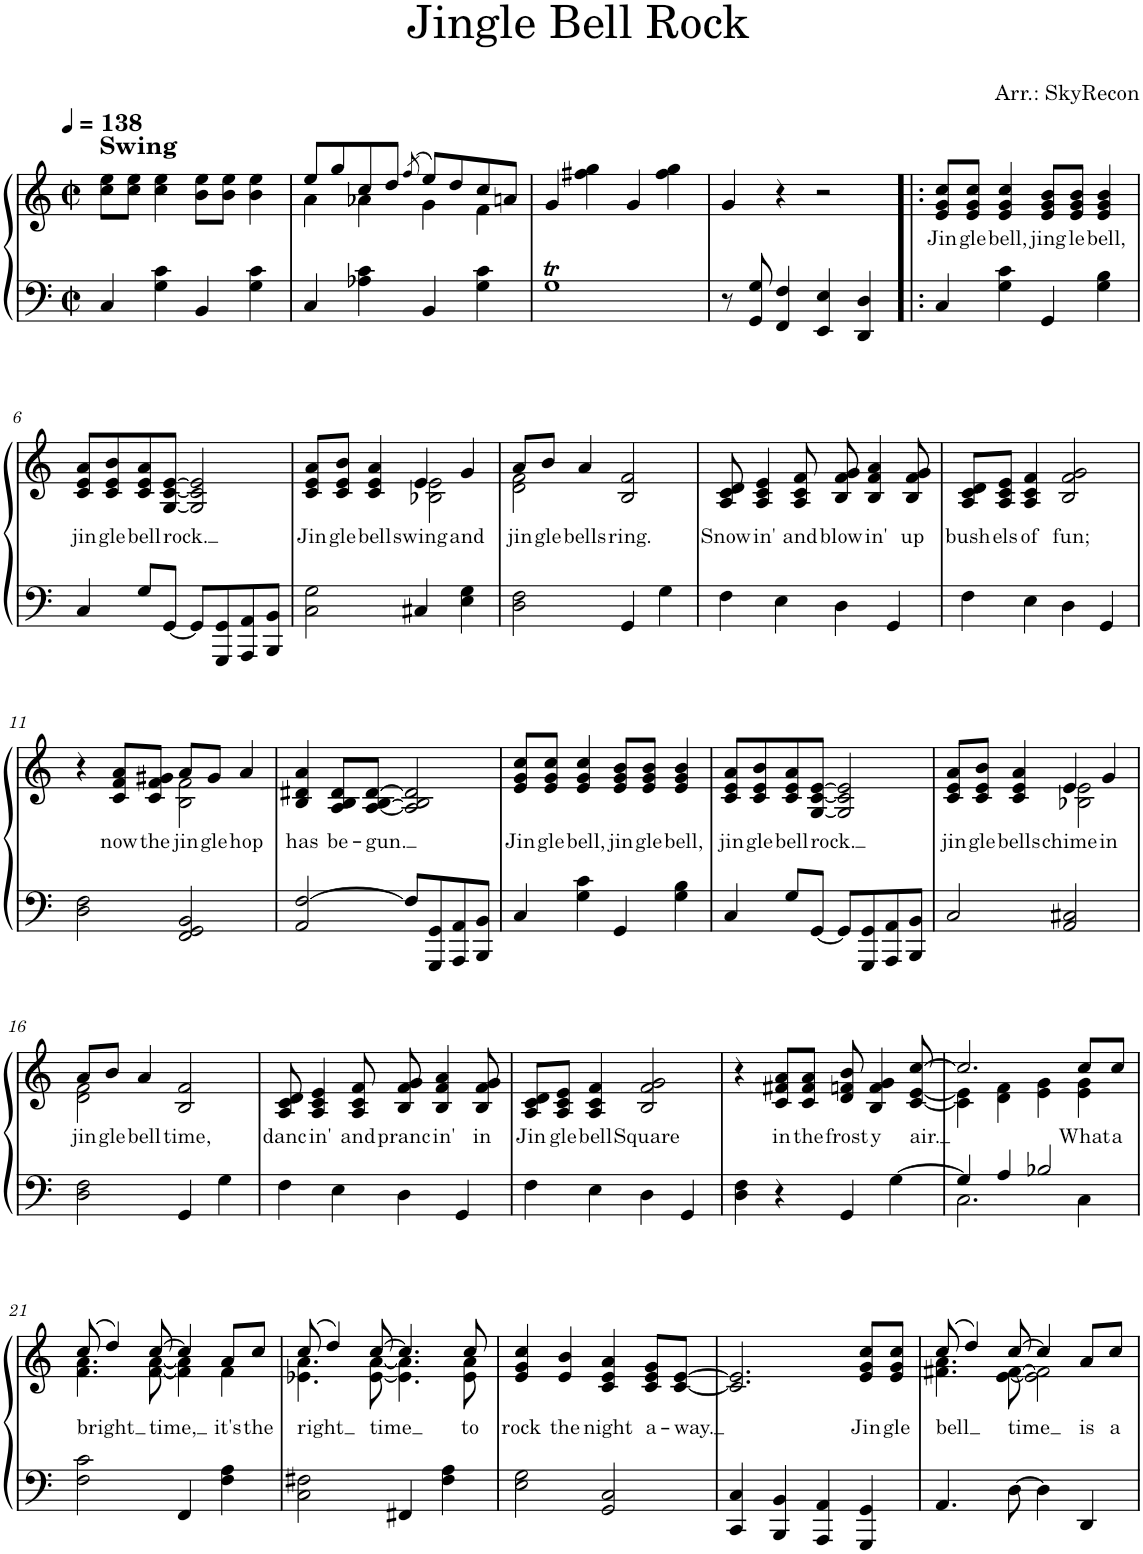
**kern	**kern	**text
*part1	*part1	*part1
*staff2	*staff1	*staff1
*I"Piano	*	*
*I'Pno.	*	*
*clefF4	*clefG2	*
*k[]	*k[]	*
*M2/2	*M2/2	*
*met(c|)	*met(c|)	*
*MM138	*MM138	*
=1	=1	=1
!	!LO:TX:a:B:t=Swing	!
4C/	8cc\ 8ee\L	.
.	8cc\ 8ee\J	.
4G\ 4c\	4cc\ 4ee\	.
4BB/	8b\ 8ee\L	.
.	8b\ 8ee\J	.
4G\ 4c\	4b\ 4ee\	.
=2	=2	=2
*	*^	*
4C/	8ee/L	4a\	.
.	8gg/	.	.
4A-X\ 4c\	8cc/	4a-X\	.
.	8dd/J	.	.
.	(8qff/	.	.
4BB/	8ee/L)	4g\	.
.	8dd/	.	.
4G\ 4c\	8cc/	4f\	.
.	8an/J	.	.
*	*v	*v	*
=3	=3	=3
1GT	4g/	.
.	4ff#X\ 4gg\	.
.	4g/	.
.	4ff#\ 4gg\	.
=4	=4	=4
8r	4g/	.
8GG/ 8G/	.	.
4FF/ 4F/	4r	.
4EE/ 4E/	2r	.
4DD/ 4D/	.	.
=5!|:	=5!|:	=5!|:
!	!	!LO:LY:b
4C/	8e/ 8g/ 8cc/L	Jin-
!	!	!LO:LY:b
.	8e/ 8g/ 8cc/J	-gle
!	!	!LO:LY:b
4G\ 4c\	4e/ 4g/ 4cc/	bell,
!	!	!LO:LY:b
4GG/	8e/ 8g/ 8b/L	jing-
!	!	!LO:LY:b
.	8e/ 8g/ 8b/J	-le
!	!	!LO:LY:b
4G\ 4B\	4e/ 4g/ 4b/	bell,
!!LO:LB:g=z
=6	=6	=6
!	!	!LO:LY:b
4C/	8c/ 8e/ 8a/L	jin-
!	!	!LO:LY:b
.	8c/ 8e/ 8b/	-gle
!	!	!LO:LY:b
8G/L	8c/ 8e/ 8a/	bell
!	!	!LO:LY:b
[8GG/J	[8G/ [8c/ [8e/J	rock.
8GG/L]	2G/] 2c/] 2e/]	.
8GGG/ 8GG/	.	.
8AAA/ 8AA/	.	.
8BBB/ 8BB/J	.	.
=7	=7	=7
!	!	!LO:LY:b
*	*^	*
2C\ 2G\	8c/ 8e/ 8a/L	2ryy	Jin-
!	!	!	!LO:LY:b
.	8c/ 8e/ 8b/J	.	-gle
!	!	!	!LO:LY:b
.	4c/ 4e/ 4a/	.	bell
!	!	!	!LO:LY:b
4C#X/	4e/	2B-X\ 2e\	swing
!	!	!	!LO:LY:b
4E\ 4G\	4g/	.	and
=8	=8	=8	=8
!	!	!	!LO:LY:b
2D\ 2F\	8a/L	2d\ 2f\	jin-
!	!	!	!LO:LY:b
.	8b/J	.	-gle
!	!	!	!LO:LY:b
.	4a/	.	bells
!	!	!	!LO:LY:b
4GG/	2B/ 2f/	2ryy	ring.
4G\	.	.	.
*	*v	*v	*
=9	=9	=9
!	!	!LO:LY:b
4F\	8A/ 8c/ 8d/	Snow-
!	!	!LO:LY:b
.	4A/ 4c/ 4e/	-in'
4E\	.	.
!	!	!LO:LY:b
.	8A/ 8c/ 8f/	and
!	!	!LO:LY:b
4D\	8B/ 8f/ 8g/	blow-
!	!	!LO:LY:b
.	4B/ 4f/ 4a/	-in'
4GG/	.	.
!	!	!LO:LY:b
.	8B/ 8f/ 8g/	up
=10	=10	=10
!	!	!LO:LY:b
4F\	8A/ 8c/ 8d/L	bush-
!	!	!LO:LY:b
.	8A/ 8c/ 8e/J	-els
!	!	!LO:LY:b
4E\	4A/ 4c/ 4f/	of
!	!	!LO:LY:b
4D\	2B/ 2f/ 2g/	fun;
4GG/	.	.
!!LO:LB:g=z
=11	=11	=11
*	*^	*
2D\ 2F\	4r	2ryy	.
!	!	!	!LO:LY:b
.	8c/ 8f/ 8a/L	.	now
!	!	!	!LO:LY:b
.	8c/ 8f/ 8g#X/J	.	the
!	!	!	!LO:LY:b
2FF/ 2GG/ 2BB/	8a/L	2B\ 2f\	jin-
!	!	!	!LO:LY:b
.	8g#/J	.	-gle
!	!	!	!LO:LY:b
.	4a/	.	hop
*	*v	*v	*
=12	=12	=12
!	!	!LO:LY:b
2AA/ [2F/	4B/ 4d#X/ 4a/	has
!	!	!LO:LY:b
.	8A/ 8B/ 8d#/L	be-
!	!	!LO:LY:b
.	[8A/ [8B/ [8d#/J	-gun.
8F/L]	2A/] 2B/] 2d#/]	.
8GGG/ 8GG/	.	.
8AAA/ 8AA/	.	.
8BBB/ 8BB/J	.	.
=13	=13	=13
!	!	!LO:LY:b
4C/	8e/ 8g/ 8cc/L	Jin-
!	!	!LO:LY:b
.	8e/ 8g/ 8cc/J	-gle
!	!	!LO:LY:b
4G\ 4c\	4e/ 4g/ 4cc/	bell,
!	!	!LO:LY:b
4GG/	8e/ 8g/ 8b/L	jin-
!	!	!LO:LY:b
.	8e/ 8g/ 8b/J	-gle
!	!	!LO:LY:b
4G\ 4B\	4e/ 4g/ 4b/	bell,
=14	=14	=14
!	!	!LO:LY:b
4C/	8c/ 8e/ 8a/L	jin-
!	!	!LO:LY:b
.	8c/ 8e/ 8b/	-gle
!	!	!LO:LY:b
8G/L	8c/ 8e/ 8a/	bell
!	!	!LO:LY:b
[8GG/J	[8G/ [8c/ [8e/J	rock.
8GG/L]	2G/] 2c/] 2e/]	.
8GGG/ 8GG/	.	.
8AAA/ 8AA/	.	.
8BBB/ 8BB/J	.	.
=15	=15	=15
!	!	!LO:LY:b
*	*^	*
2C/	8c/ 8e/ 8a/L	2ryy	jin-
!	!	!	!LO:LY:b
.	8c/ 8e/ 8b/J	.	-gle
!	!	!	!LO:LY:b
.	4c/ 4e/ 4a/	.	bells
!	!	!	!LO:LY:b
2AA/ 2C#X/	4e/	2B-X\ 2e\	chime
!	!	!	!LO:LY:b
.	4g/	.	in
!!LO:LB:g=z	!!
=16	=16	=16	=16
!	!	!	!LO:LY:b
2D\ 2F\	8a/L	2d\ 2f\	jin-
!	!	!	!LO:LY:b
.	8b/J	.	-gle
!	!	!	!LO:LY:b
.	4a/	.	bell
!	!	!	!LO:LY:b
4GG/	2B/ 2f/	2ryy	time,
4G\	.	.	.
*	*v	*v	*
=17	=17	=17
!	!	!LO:LY:b
4F\	8A/ 8c/ 8d/	danc-
!	!	!LO:LY:b
.	4A/ 4c/ 4e/	-in'
4E\	.	.
!	!	!LO:LY:b
.	8A/ 8c/ 8f/	and
!	!	!LO:LY:b
4D\	8B/ 8f/ 8g/	pranc-
!	!	!LO:LY:b
.	4B/ 4f/ 4a/	-in'
4GG/	.	.
!	!	!LO:LY:b
.	8B/ 8f/ 8g/	in
=18	=18	=18
!	!	!LO:LY:b
4F\	8A/ 8c/ 8d/L	Jin-
!	!	!LO:LY:b
.	8A/ 8c/ 8e/J	-gle
!	!	!LO:LY:b
4E\	4A/ 4c/ 4f/	bell
!	!	!LO:LY:b
4D\	2B/ 2f/ 2g/	Square
4GG/	.	.
=19	=19	=19
4D\ 4F\	4r	.
!	!	!LO:LY:b
4r	8c/ 8f#X/ 8a/L	in
!	!	!LO:LY:b
.	8c/ 8f#/ 8a/J	the
!	!	!LO:LY:b
4GG/	8d/ 8fn/ 8b/	frost-
!	!	!LO:LY:b
.	4B/ 4f/ 4g/	-y
[4G\	.	.
!	!	!LO:LY:b
.	[<8c/ [8e/ [8cc/	air.
=20	=20	=20
*^	*^	*
4G/]	2.C\	2.cc/]	4c\] 4e\]	.
4A/	.	.	4d\ 4f\	.
2B-X/	.	.	4e\ 4g\	.
!	!	!	!	!LO:LY:b
.	4C\	8cc/L	4e\ 4g\	What
!	!	!	!	!LO:LY:b
.	.	8cc/J	.	a
*v	*v	*	*	*
!!LO:LB:g=z	!!
=21	=21	=21	=21
!	!	!	!LO:LY:b
2F\ 2c\	(8cc/	4.f\ 4.a\	bright
.	4dd/)	.	.
!	!	!	!LO:LY:b
.	[8cc/	[8f\ [8a\	time,
4FF/	4cc/]	4f\] 4a\]	.
!	!	!	!LO:LY:b
4F\ 4A\	8a/L	4f\	it's
!	!	!	!LO:LY:b
.	8cc/J	.	the
=22	=22	=22	=22
!	!	!	!LO:LY:b
2C\ 2F#X\	(8cc/	4.e-X\ 4.a\	right
.	4dd/)	.	.
!	!	!	!LO:LY:b
.	[8cc/	[8e-\ [8a\	time
4FF#X/	4.cc/]	4.e-\] 4.a\]	.
4F#\ 4A\	.	.	.
!	!	!	!LO:LY:b
.	8cc/	8e-\ 8a\	to
=23	=23	=23	=23
!	!	!	!LO:LY:b
*	*v	*v	*
2E\ 2G\	4e/ 4g/ 4cc/	rock
!	!	!LO:LY:b
.	4e/ 4b/	the
!	!	!LO:LY:b
2GG/ 2C/	4c/ 4e/ 4a/	night
!	!	!LO:LY:b
.	8c/ 8e/ 8g/L	a-
!	!	!LO:LY:b
.	[8c/ [8e/J	-way.
=24	=24	=24
4CC/ 4C/	2.c/] 2.e/]	.
4BBB/ 4BB/	.	.
4AAA/ 4AA/	.	.
!	!	!LO:LY:b
4GGG/ 4GG/	8e/ 8g/ 8cc/L	Jin-
!	!	!LO:LY:b
.	8e/ 8g/ 8cc/J	-gle
=25	=25	=25
!	!	!LO:LY:b
*	*^	*
4.AA/	(8cc/	4.f#X\ 4.a\	bell
.	4dd/)	.	.
!	!	!	!LO:LY:b
[8D\	[8cc/	[8e\ [>8f#\	time
4D\]	4cc/]	2e\] 2f#\]	.
!	!	!	!LO:LY:b
4DD/	8a/L	.	is
!	!	!	!LO:LY:b
.	8cc/J	.	a
*	*v	*v	*
=	=	=
*-	*-	*-
